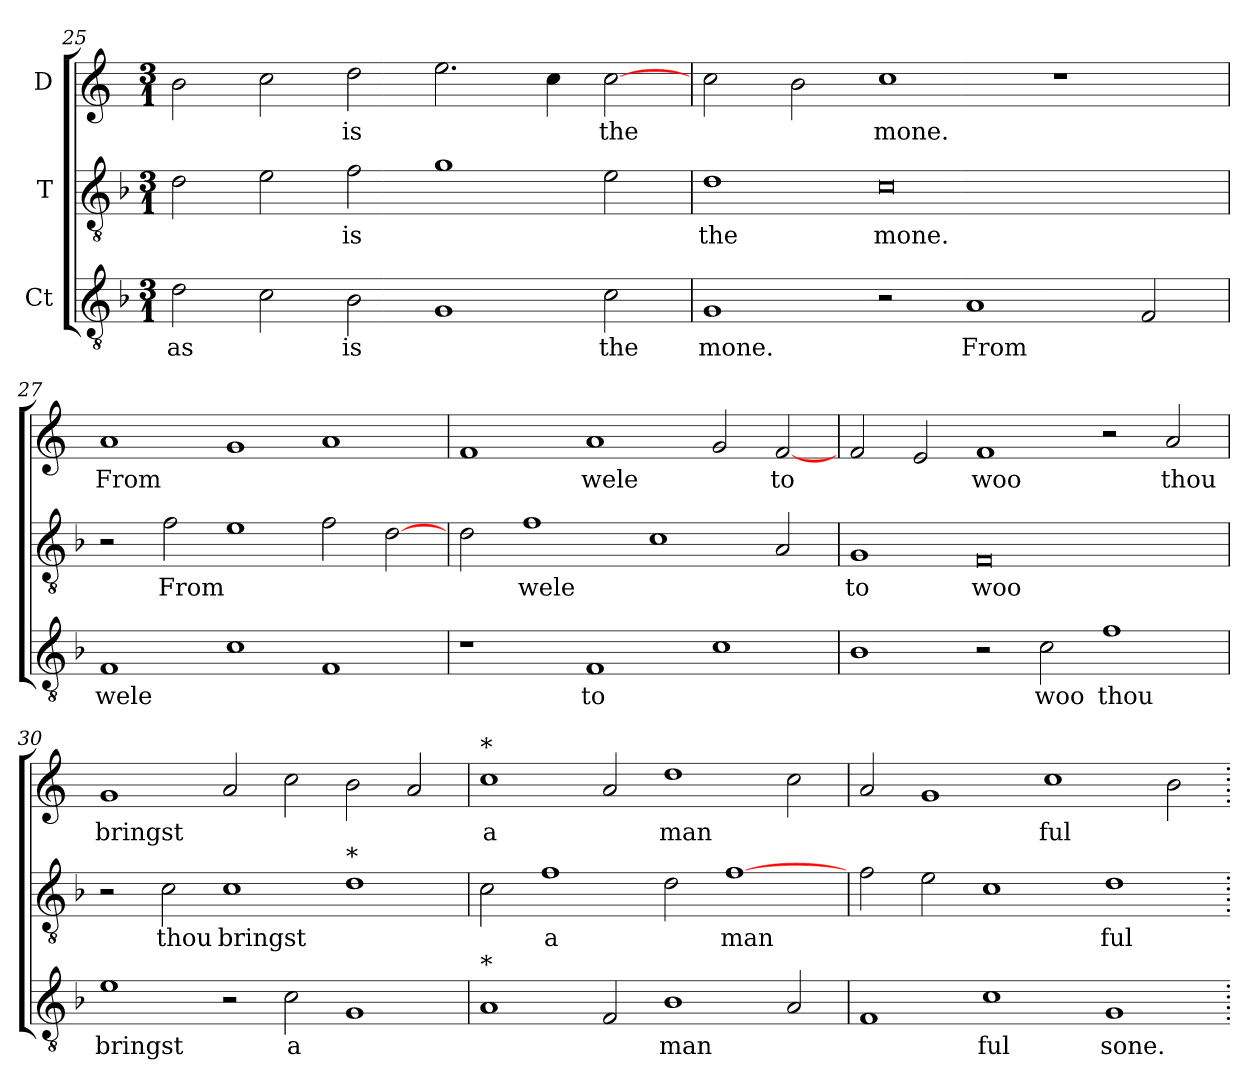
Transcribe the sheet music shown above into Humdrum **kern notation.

**kern	**text	**kern	**text	**kern	**text
*part3	*part3	*part2	*part2	*part1	*part1
*staff3	*staff3	*staff2	*staff2	*staff1	*staff1
*I"Ct	*	*I"T	*	*I"D	*
*clefGv2	*	*clefGv2	*	*clefG2	*
*ITrd7c12	*	*ITrd7c12	*	*	*
*k[b-]	*	*k[b-]	*	*k[]	*
*F:	*	*F:	*	*C:	*
*M3/1	*	*M3/1	*	*M3/1	*
=25	=25	=25	=25	=25	=25
!	!LO:LY:b:color=#000000	!	!	!	!
2Di\	as	2Di\	.	2bi\	.
2Ci\	.	2Ei\	.	2cci\	.
!	!LO:LY:b:color=#000000	!	!	!	!
!	!	!	!LO:LY:b:color=#000000	!	!
!	!	!	!	!	!LO:LY:b:color=#000000
2BB-i\	is	2Fi\	is	2ddi\	is
1GGi/	.	1Gi\	.	2.eei\	.
.	.	.	.	4cci\	.
!	!LO:LY:b:color=#000000	!	!	!	!
!	!	!	!	!	!LO:LY:b:color=#000000
2Ci\	the	2Ei\	.	[2cci\	the
=26	=26	=26	=26	=26	=26
!	!LO:LY:b:color=#000000	!	!	!	!
!	!	!	!LO:LY:b:color=#000000	!	!
1GGi/	mone.	1Di\	the	2cci\	.
.	.	.	.	2bi\	.
!	!	!	!LO:LY:b:color=#000000	!	!
!	!	!	!	!	!LO:LY:b:color=#000000
2r	.	0Ci\	mone.	1cci\	mone.
!	!LO:LY:b:color=#000000	!	!	!	!
1AAi/	From	.	.	.	.
.	.	.	.	1r	.
2FFi/	.	.	.	.	.
=27	=27	=27	=27	=27	=27
!	!LO:LY:b:color=#000000	!	!	!	!
!	!	!	!	!	!LO:LY:b:color=#000000
1FFi/	wele	2r	.	1ai/	From
!	!	!	!LO:LY:b:color=#000000	!	!
.	.	2Fi\	From	.	.
1Ci\	.	1Ei\	.	1gi/	.
1FFi/	.	2Fi\	.	1ai/	.
.	.	[2Di\	.	.	.
!!LO:PB:g=z
=28	=28	=28	=28	=28	=28
1r	.	2Di\	.	1fi/	.
!	!	!	!LO:LY:b:color=#000000	!	!
.	.	1Fi\	wele	.	.
!	!LO:LY:b:color=#000000	!	!	!	!
!	!	!	!	!	!LO:LY:b:color=#000000
1FFi/	to	.	.	1ai/	wele
.	.	1Ci\	.	.	.
1Ci\	.	.	.	2gi/	.
!	!	!	!	!	!LO:LY:b:color=#000000
.	.	2AAi/	.	[2fi/	to
=29	=29	=29	=29	=29	=29
!	!	!	!LO:LY:b:color=#000000	!	!
1BB-i/	.	1GGi/	to	2fi/	.
.	.	.	.	2ei/	.
!	!	!	!LO:LY:b:color=#000000	!	!
!	!	!	!	!	!LO:LY:b:color=#000000
2r	.	0FFi/	woo	1fi/	woo
!	!LO:LY:b:color=#000000	!	!	!	!
2Ci\	woo	.	.	.	.
!	!LO:LY:b:color=#000000	!	!	!	!
1Fi\	thou	.	.	2r	.
!	!	!	!	!	!LO:LY:b:color=#000000
.	.	.	.	2ai/	thou
=30	=30	=30	=30	=30	=30
!	!LO:LY:b:color=#000000	!	!	!	!
!	!	!	!	!	!LO:LY:b:color=#000000
1Ei\	bringst	2r	.	1gi/	bringst
!	!	!	!LO:LY:b:color=#000000	!	!
.	.	2Ci\	thou	.	.
!	!	!	!LO:LY:b:color=#000000	!	!
2r	.	1Ci\	bringst	2ai/	.
!	!LO:LY:b:color=#000000	!	!	!	!
2Ci\	a	.	.	2cci\	.
!	!	!LO:TX:t=*	!	!	!
1GGi/	.	1Di\	.	2bi\	.
.	.	.	.	2ai/	.
=31	=31	=31	=31	=31	=31
!	!	!	!	!LO:TX:t=*	!
!LO:TX:t=*	!	!	!	!	!
!	!	!	!	!	!LO:LY:b:color=#000000
1AAi/	.	2Ci\	.	1cci\	a
!	!	!	!LO:LY:b:color=#000000	!	!
.	.	1Fi\	a	.	.
2FFi/	.	.	.	2ai/	.
!	!LO:LY:b:color=#000000	!	!	!	!
!	!	!	!	!	!LO:LY:b:color=#000000
1BB-i/	man	2Di\	.	1ddi\	man
!	!	!	!LO:LY:b:color=#000000	!	!
.	.	[1Fi\	man	.	.
2AAi/	.	.	.	2cci\	.
!!LO:LB:g=z
=32	=32	=32	=32	=32	=32
1FFi/	.	2Fi\	.	2ai/	.
.	.	2Ei\	.	1gi/	.
!	!LO:LY:b:color=#000000	!	!	!	!
1Ci\	ful	1Ci\	.	.	.
!	!	!	!	!	!LO:LY:b:color=#000000
.	.	.	.	1cci\	ful
!	!LO:LY:b:color=#000000	!	!	!	!
!	!	!	!LO:LY:b:color=#000000	!	!
1GGi/	sone.	1Di\	ful	.	.
.	.	.	.	2bi\	.
=.	=.	=.	=.	=.	=.
*-	*-	*-	*-	*-	*-
